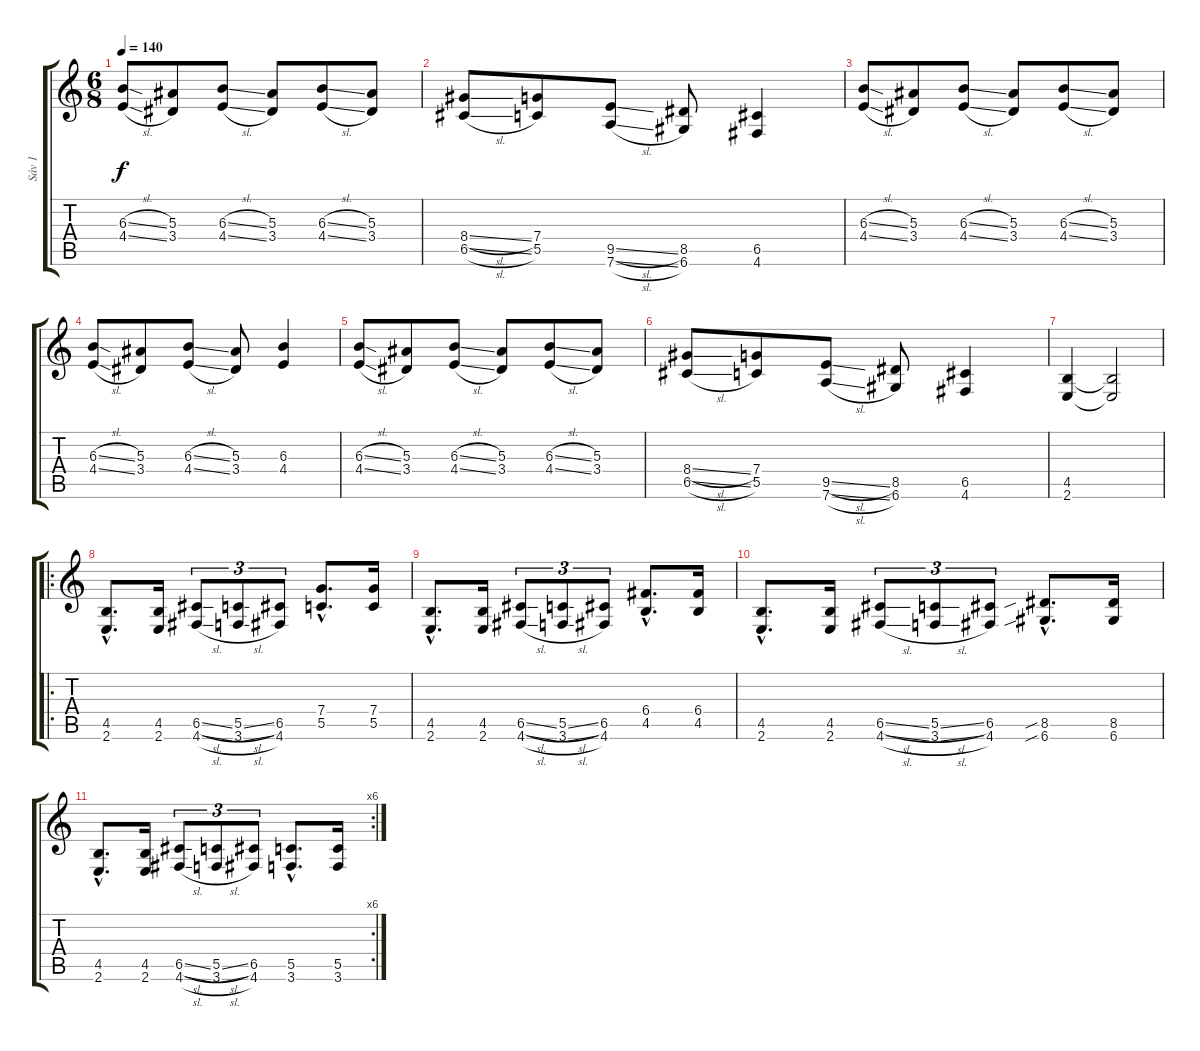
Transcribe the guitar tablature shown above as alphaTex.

\track ("Sáv 1" "Sáv 1") {instrument distortionguitar}
\staff {score tabs}
\tuning (D4 A3 F3 C3 G2 D2) {hide}
\ts (6 8)
\tempo 140
\clef g2
\ks c
(6.3{sl} 4.4{sl}).8{dy f} (5.3 3.4).8 (6.3{sl} 4.4{sl}).8 (5.3 3.4).8 (6.3{sl} 4.4{sl}).8 (5.3 3.4).8 |
(8.4{sl} 6.5{sl}).8 (7.4 5.5).8 (9.5{sl} 7.6{sl}).8 (8.5 6.6).8 (6.5 4.6).4 |
(6.3{sl} 4.4{sl}).8 (5.3 3.4).8 (6.3{sl} 4.4{sl}).8 (5.3 3.4).8 (6.3{sl} 4.4{sl}).8 (5.3 3.4).8 |
(6.3{sl} 4.4{sl}).8 (5.3 3.4).8 (6.3{sl} 4.4{sl}).8 (5.3 3.4).8 (6.3 4.4).4 |
(6.3{sl} 4.4{sl}).8 (5.3 3.4).8 (6.3{sl} 4.4{sl}).8 (5.3 3.4).8 (6.3{sl} 4.4{sl}).8 (5.3 3.4).8 |
(8.4{sl} 6.5{sl}).8 (7.4 5.5).8 (9.5{sl} 7.6{sl}).8 (8.5 6.6).8 (6.5 4.6).4 |
(4.5 2.6).4 (4.5{t} 2.6{t}).2 |
\ro
(4.5{hac} 2.6{hac}).8{d} (4.5 2.6).16 (6.5{sl} 4.6{sl}).8{tu (3 2)} (5.5{sl} 3.6{sl}).8{tu (3 2)} (6.5 4.6).8{tu (3 2)} (7.4{hac} 5.5{hac}).8{d} (7.4 5.5).16 |
(4.5{hac} 2.6{hac}).8{d} (4.5 2.6).16 (6.5{sl} 4.6{sl}).8{tu (3 2)} (5.5{sl} 3.6{sl}).8{tu (3 2)} (6.5 4.6).8{tu (3 2)} (6.4{hac} 4.5{hac}).8{d} (6.4 4.5).16 |
(4.5{hac} 2.6{hac}).8{d} (4.5 2.6).16 (6.5{sl} 4.6{sl}).8{tu (3 2)} (5.5{sl} 3.6{sl}).8{tu (3 2)} (6.5 4.6).8{tu (3 2)} (8.5{sib hac} 6.6{sib hac}).8{d} (8.5 6.6).16 |
\rc 6
(4.5{hac} 2.6{hac}).8{d} (4.5 2.6).16 (6.5{sl} 4.6{sl}).8{tu (3 2)} (5.5{sl} 3.6{sl}).8{tu (3 2)} (6.5 4.6).8{tu (3 2)} (5.5{hac} 3.6{hac}).8{d} (5.5 3.6).16
